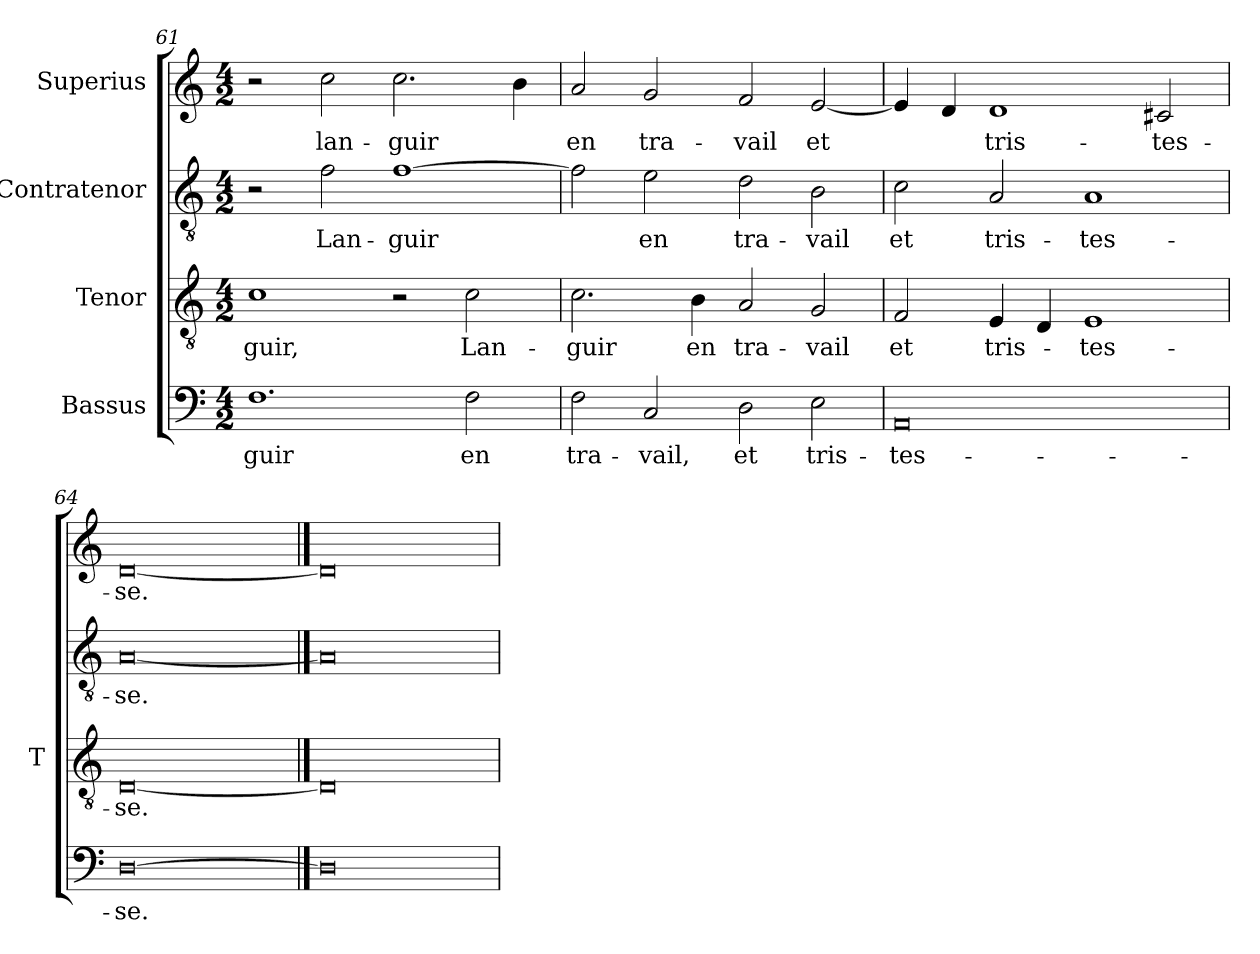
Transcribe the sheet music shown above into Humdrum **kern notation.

**kern	**text	**kern	**text	**kern	**text	**kern	**text
*part4	*part4	*part3	*part3	*part2	*part2	*part1	*part1
*staff4	*staff4	*staff3	*staff3	*staff2	*staff2	*staff1	*staff1
*I"Bassus	*	*I"Tenor	*	*I"Contratenor	*	*I"Superius	*
*	*	*I'T	*	*	*	*	*
*clefF4	*	*clefGv2	*	*clefGv2	*	*clefG2	*
*k[]	*	*k[]	*	*k[]	*	*k[]	*
*M4/2	*	*M4/2	*	*M4/2	*	*M4/2	*
=61	=61	=61	=61	=61	=61	=61	=61
1.F	-guir	1c	-guir,	2r	.	2r	.
.	.	.	.	2f	Lan-	2cc	lan-
.	.	2r	.	[1f	-guir	2.cc	-guir
2F	-en	2c	Lan-	.	.	.	.
.	.	.	.	.	.	4b	.
=62	=62	=62	=62	=62	=62	=62	=62
2F	tra-	2.c	-guir	2f]	.	2a	-en
2C	-vail,	.	.	2e	-en	2g	tra-
.	.	4B	-en	.	.	.	.
2D	-et	2A	tra-	2d	tra-	2f	-vail
2E	tris-	2G	-vail	2B	-vail	[2e	-et
=63	=63	=63	=63	=63	=63	=63	=63
0AA	tes-	2F	-et	2c	-et	4e]	.
.	.	.	.	.	.	4d	.
.	.	4E	tris-	2A	tris-	1d	tris-
.	.	4D	.	.	.	.	.
.	.	1E	tes-	1A	tes-	.	.
.	.	.	.	.	.	2c#X	tes-
=64	=64	=64	=64	=64	=64	=64	=64
[0D	-se.	[0D	-se.	[0A	-se.	[0d	-se.
==65	==65	==65	==65	==65	==65	==65	==65
0D]	.	0D]	.	0A]	.	0d]	.
=	=	=	=	=	=	=	=
*-	*-	*-	*-	*-	*-	*-	*-
